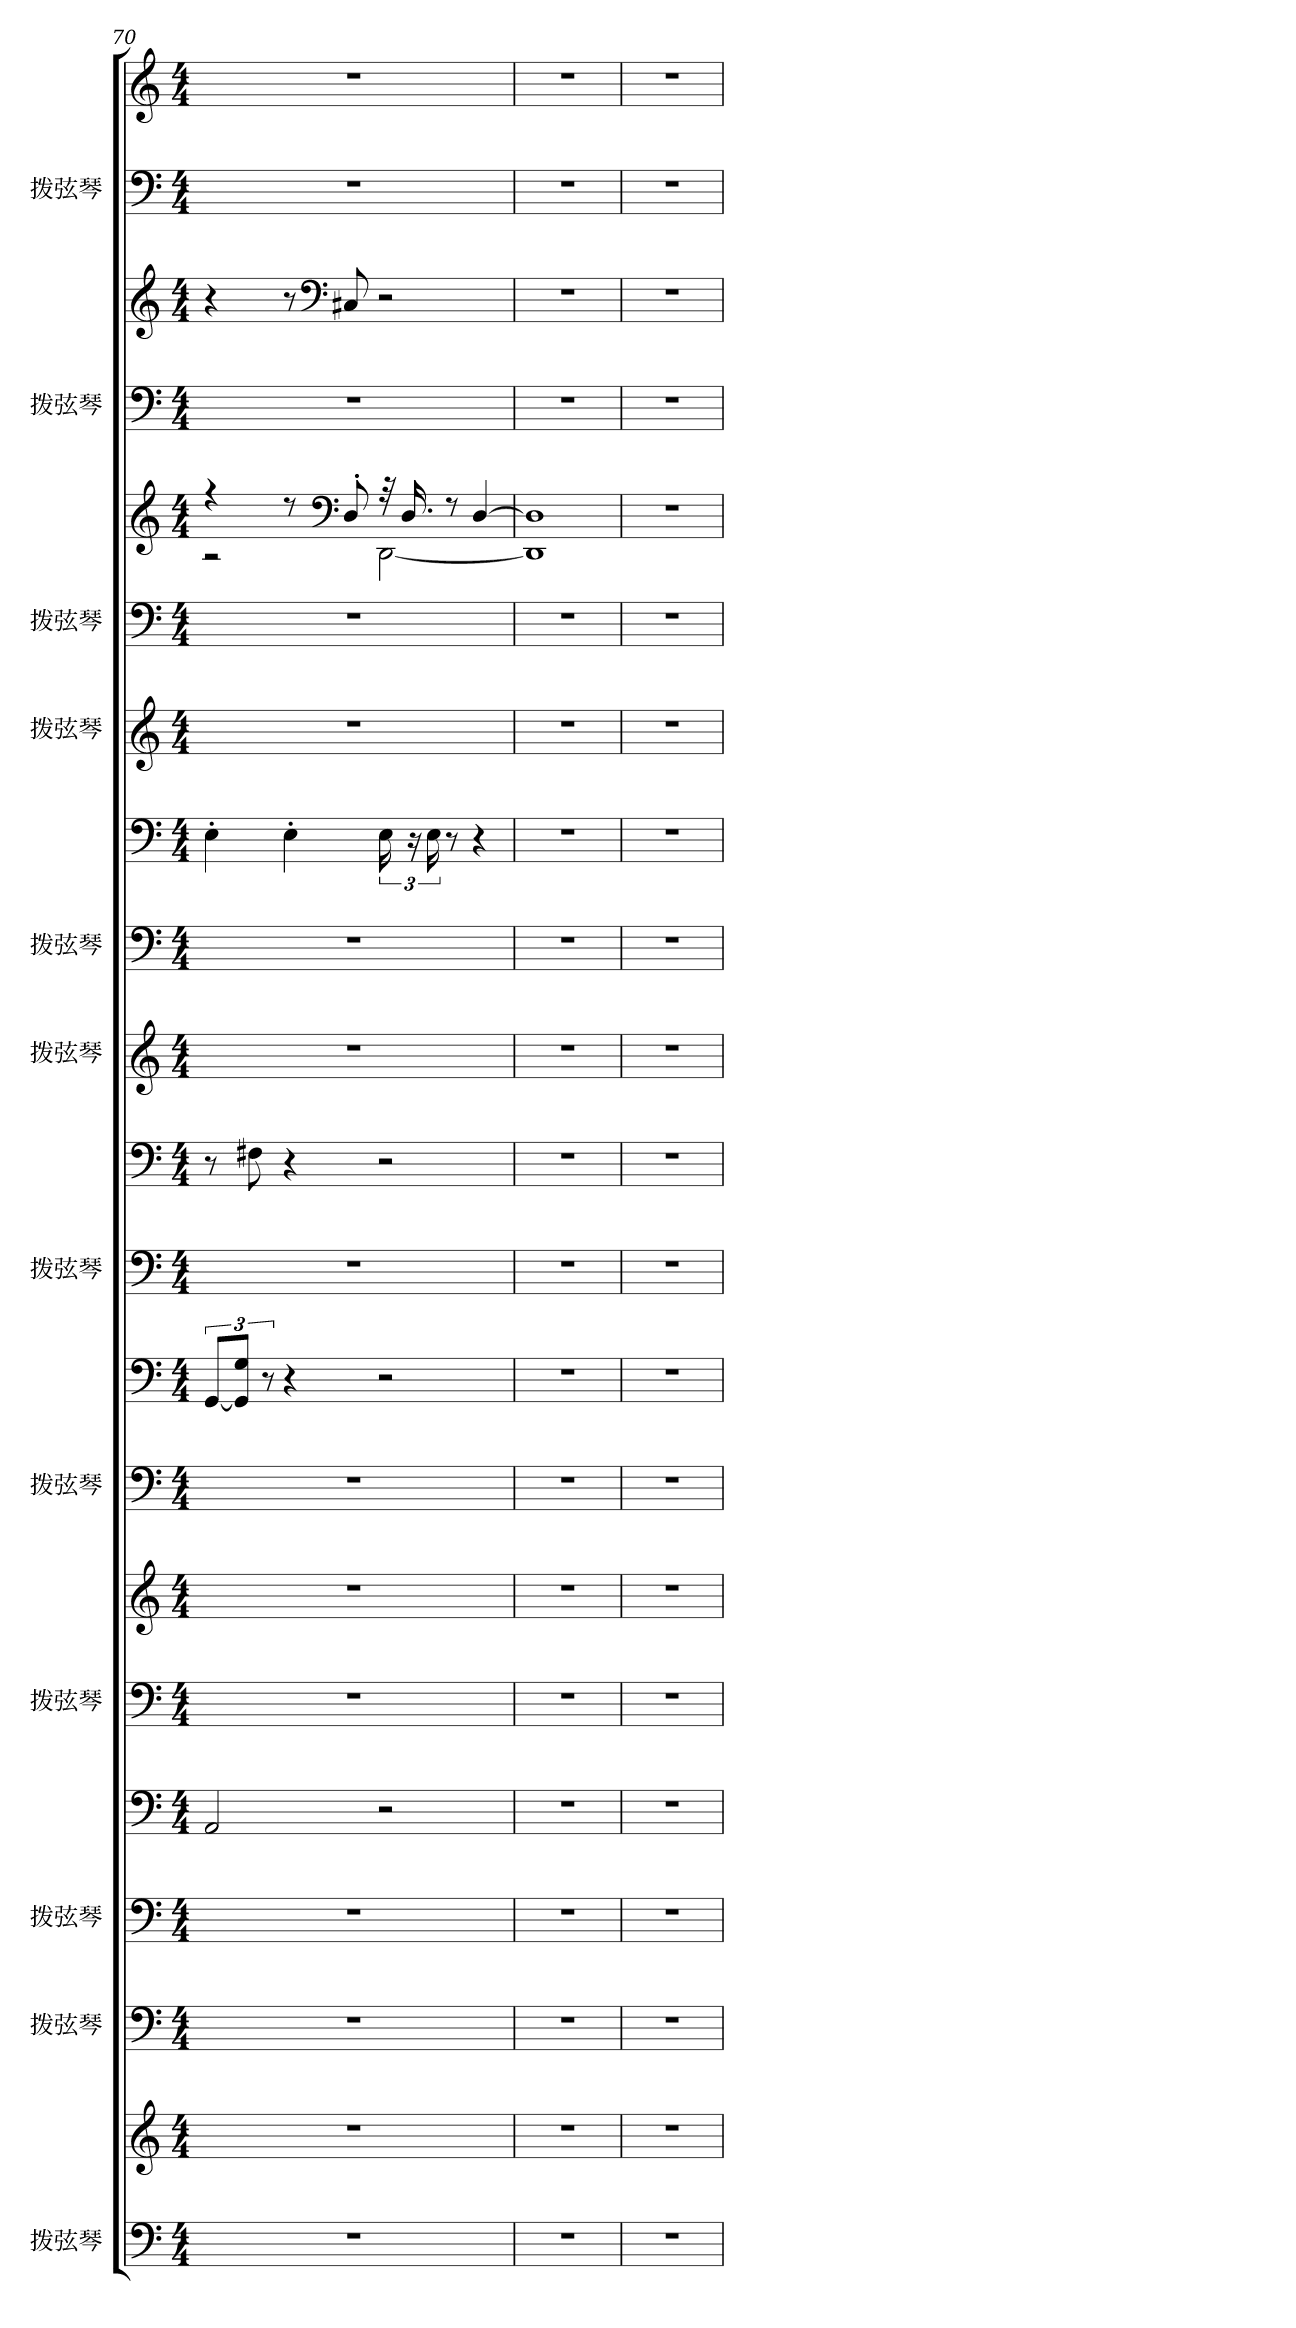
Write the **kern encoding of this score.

**kern	**kern	**kern	**kern	**kern	**kern	**kern	**kern	**kern	**kern	**kern	**kern	**kern	**kern	**kern	**kern	**kern	**kern	**kern	**kern	**kern
*part12	*part12	*part11	*part10	*part10	*part9	*part9	*part8	*part8	*part7	*part7	*part6	*part5	*part5	*part4	*part3	*part3	*part2	*part2	*part1	*part1
*staff21	*staff20	*staff19	*staff18	*staff17	*staff16	*staff15	*staff14	*staff13	*staff12	*staff11	*staff10	*staff9	*staff8	*staff7	*staff6	*staff5	*staff4	*staff3	*staff2	*staff1
*I"拨弦琴	*	*I"拨弦琴	*I"拨弦琴	*	*I"拨弦琴	*	*I"拨弦琴	*	*I"拨弦琴	*	*I"拨弦琴	*I"拨弦琴	*	*I"拨弦琴	*I"拨弦琴	*	*I"拨弦琴	*	*I"拨弦琴	*
!!LO:PB:g=z
*clefF4	*clefG2	*clefF4	*clefF4	*clefF4	*clefF4	*clefG2	*clefF4	*clefF4	*clefF4	*clefF4	*clefG2	*clefF4	*clefF4	*clefG2	*clefF4	*clefG2	*clefF4	*clefG2	*clefF4	*clefG2
*k[]	*k[]	*k[]	*k[]	*k[]	*k[]	*k[]	*k[]	*k[]	*k[]	*k[]	*k[]	*k[]	*k[]	*k[]	*k[]	*k[]	*k[]	*k[]	*k[]	*k[]
*M4/4	*M4/4	*M4/4	*M4/4	*M4/4	*M4/4	*M4/4	*M4/4	*M4/4	*M4/4	*M4/4	*M4/4	*M4/4	*M4/4	*M4/4	*M4/4	*M4/4	*M4/4	*M4/4	*M4/4	*M4/4
=70	=70	=70	=70	=70	=70	=70	=70	=70	=70	=70	=70	=70	=70	=70	=70	=70	=70	=70	=70	=70
*	*	*	*	*	*	*	*	*	*	*	*	*	*	*	*	*^	*	*	*	*
1r	1r	1r	1r	2AA/	1r	1r	1r	[12GG/L	1r	8r	1r	1r	4E'\	1r	1r	4r	2r	1r	4r	1r	1r
.	.	.	.	.	.	.	.	12GG/] 12G/J	.	.	.	.	.	.	.	.	.	.	.	.	.
.	.	.	.	.	.	.	.	.	.	8F#X\	.	.	.	.	.	.	.	.	.	.	.
.	.	.	.	.	.	.	.	12r	.	.	.	.	.	.	.	.	.	.	.	.	.
.	.	.	.	.	.	.	.	4r	.	4r	.	.	4E'\	.	.	8r	.	.	8r	.	.
*	*	*	*	*	*	*	*	*	*	*	*	*	*	*	*	*clefF4	*	*	*clefF4	*	*
.	.	.	.	.	.	.	.	.	.	.	.	.	.	.	.	8D'/	.	.	8C#X/	.	.
.	.	.	.	2r	.	.	.	2r	.	2r	.	.	24E\	.	.	32r	[2DD\	.	2r	.	.
.	.	.	.	.	.	.	.	.	.	.	.	.	.	.	.	16.D/	.	.	.	.	.
.	.	.	.	.	.	.	.	.	.	.	.	.	24r	.	.	.	.	.	.	.	.
.	.	.	.	.	.	.	.	.	.	.	.	.	24E\	.	.	.	.	.	.	.	.
.	.	.	.	.	.	.	.	.	.	.	.	.	8r	.	.	8r	.	.	.	.	.
.	.	.	.	.	.	.	.	.	.	.	.	.	4r	.	.	[4D/	.	.	.	.	.
=71	=71	=71	=71	=71	=71	=71	=71	=71	=71	=71	=71	=71	=71	=71	=71	=71	=71	=71	=71	=71	=71
1r	1r	1r	1r	1r	1r	1r	1r	1r	1r	1r	1r	1r	1r	1r	1r	1D]	1DD]	1r	1r	1r	1r
*	*	*	*	*	*	*	*	*	*	*	*	*	*	*	*	*v	*v	*	*	*	*
=72	=72	=72	=72	=72	=72	=72	=72	=72	=72	=72	=72	=72	=72	=72	=72	=72	=72	=72	=72	=72
1r	1r	1r	1r	1r	1r	1r	1r	1r	1r	1r	1r	1r	1r	1r	1r	1r	1r	1r	1r	1r
=	=	=	=	=	=	=	=	=	=	=	=	=	=	=	=	=	=	=	=	=
*-	*-	*-	*-	*-	*-	*-	*-	*-	*-	*-	*-	*-	*-	*-	*-	*-	*-	*-	*-	*-
